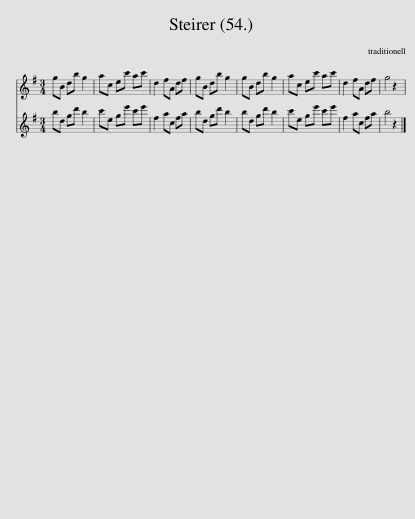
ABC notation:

X:1
%%score 1 2
L:1/8
M:3/4
I:linebreak $
K:G
V:1 treble
V:2 treble
V:1
 gB db g2 | ac ec' ac' | d2 fA df | gB db g2 | gB db g2 | %5
 ac ec' ac' | d2 fA df | g4 z2 | %8
V:2
 bd gd' b2 | c'e ge' c'e' | f2 ac fa | bd gd' b2 | bd gd' b2 | %5
 c'e ge' c'e' | f2 ac fa | b4 z2 | %8
